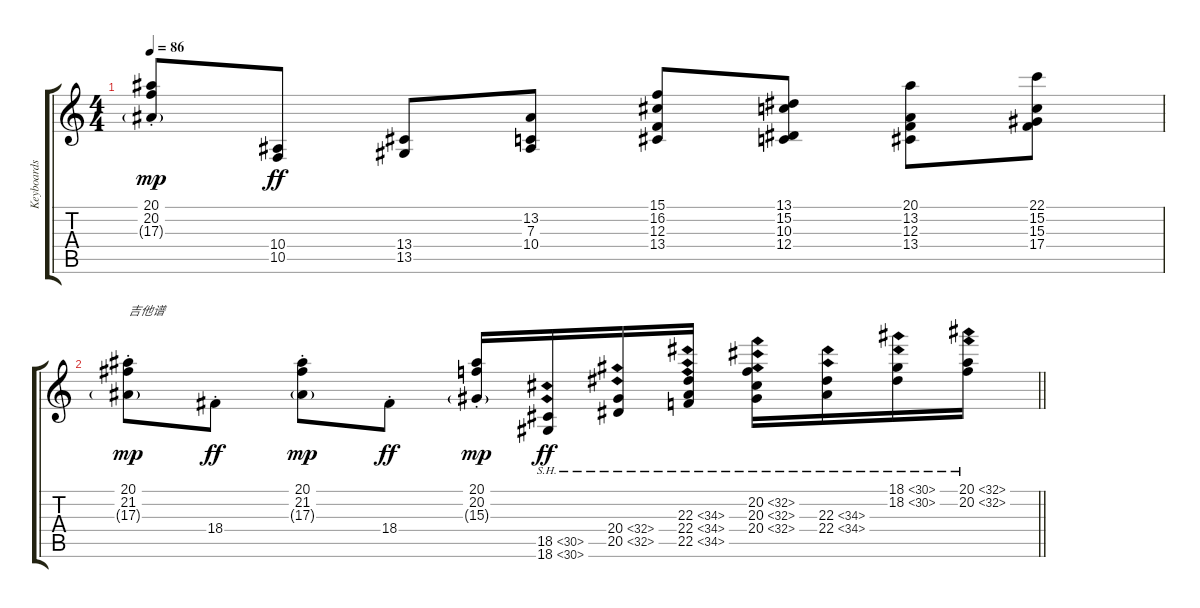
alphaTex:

\track ("Keyboards" "Keyboards") {instrument stringensemble1}
\staff {score tabs}
\tuning (D4 A3 F3 C3 G2 D2) {hide}
\ts (4 4)
\tempo 86
\clef g2
\ks c
(20.1{st} 20.2{st} 17.3{g st}).8{dy mp} (10.4 10.5).8{dy ff} (13.4 13.5).8 (13.2 7.3 10.4).8 (15.1 16.2 12.3 13.4).8 (13.1 15.2 10.3 12.4).8 (20.1 13.2 12.3 13.4).8 (22.1 15.2 15.3 17.4).8 |
\barLineRight lightlight
(20.1{st} 21.2{st} 17.3{g st}).8{txt "吉他谱" dy mp} 18.4{st}.8{dy ff} (20.1{st} 21.2{st} 17.3{g st}).8{dy mp} 18.4{st}.8{dy ff} (20.1{st} 20.2{st} 15.3{g st}).16{dy mp} (18.5{sh 12} 18.6{sh 12}).16{dy ff} (20.4{sh 12} 20.5{sh 12}).16 (22.3{sh 12} 22.4{sh 12} 22.5{sh 12}).16 (20.2{sh 12} 20.3{sh 12} 20.4{sh 12}).16 (22.3{sh 12} 22.4{sh 12}).16 (18.1{sh 12} 18.2{sh 12}).16 (20.1{sh 12} 20.2{sh 12}).16
